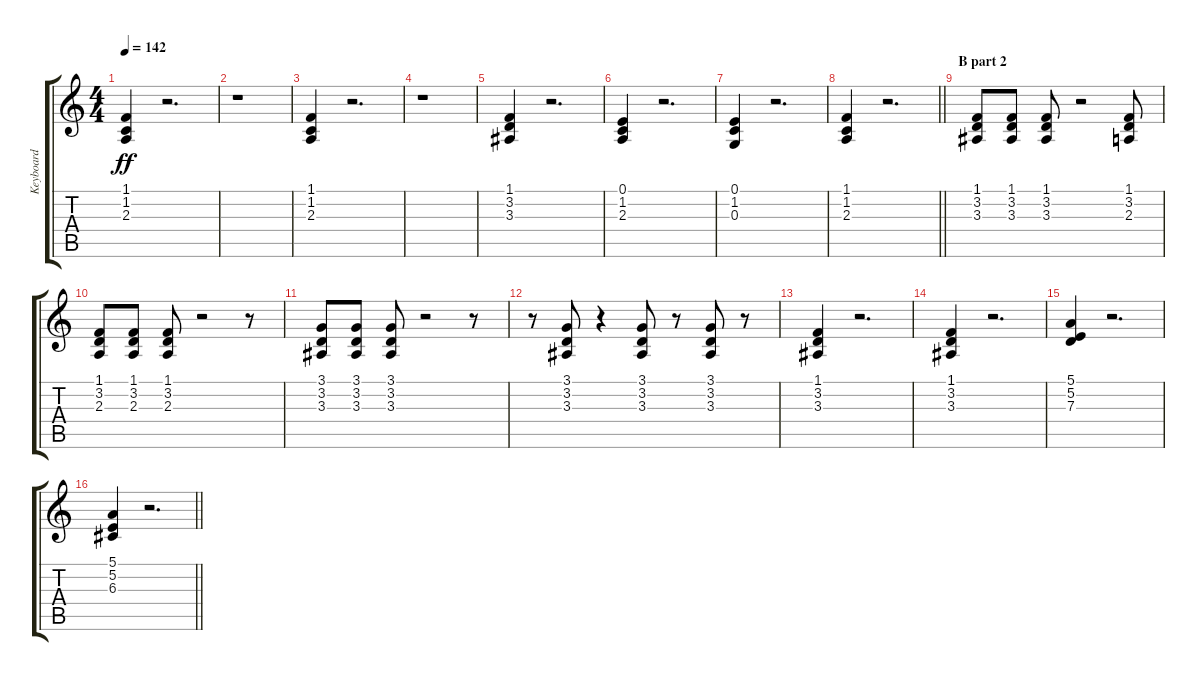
\track ("Keyboard" "Keyboard") {instrument synthbrass1}
\staff {score tabs}
\tuning (E4 B3 G3 D3 A2 E2) {hide}
\ts (4 4)
\tempo 142
\clef g2
\ks c
(1.1 1.2 2.3).4{dy ff} r.2{d} |
r.1 |
(1.1 1.2 2.3).4 r.2{d} |
r.1 |
(1.1 3.2 3.3).4 r.2{d} |
(0.1 1.2 2.3).4 r.2{d} |
(0.1 1.2 0.3).4 r.2{d} |
\barLineRight lightlight
(1.1 1.2 2.3).4 r.2{d} |
\section ("" "B part 2")
(1.1 3.2 3.3).8 (1.1 3.2 3.3).8 (1.1 3.2 3.3).8 r.2 (1.1 3.2 2.3).8 |
(1.1 3.2 2.3).8 (1.1 3.2 2.3).8 (1.1 3.2 2.3).8 r.2 r.8 |
(3.1 3.2 3.3).8 (3.1 3.2 3.3).8 (3.1 3.2 3.3).8 r.2 r.8 |
r.8 (3.1 3.2 3.3).8 r.4 (3.1 3.2 3.3).8 r.8 (3.1 3.2 3.3).8 r.8 |
(1.1 3.2 3.3).4 r.2{d} |
(1.1 3.2 3.3).4 r.2{d} |
(5.1 5.2 7.3).4 r.2{d} |
\barLineRight lightlight
(5.1 5.2 6.3).4 r.2{d}
